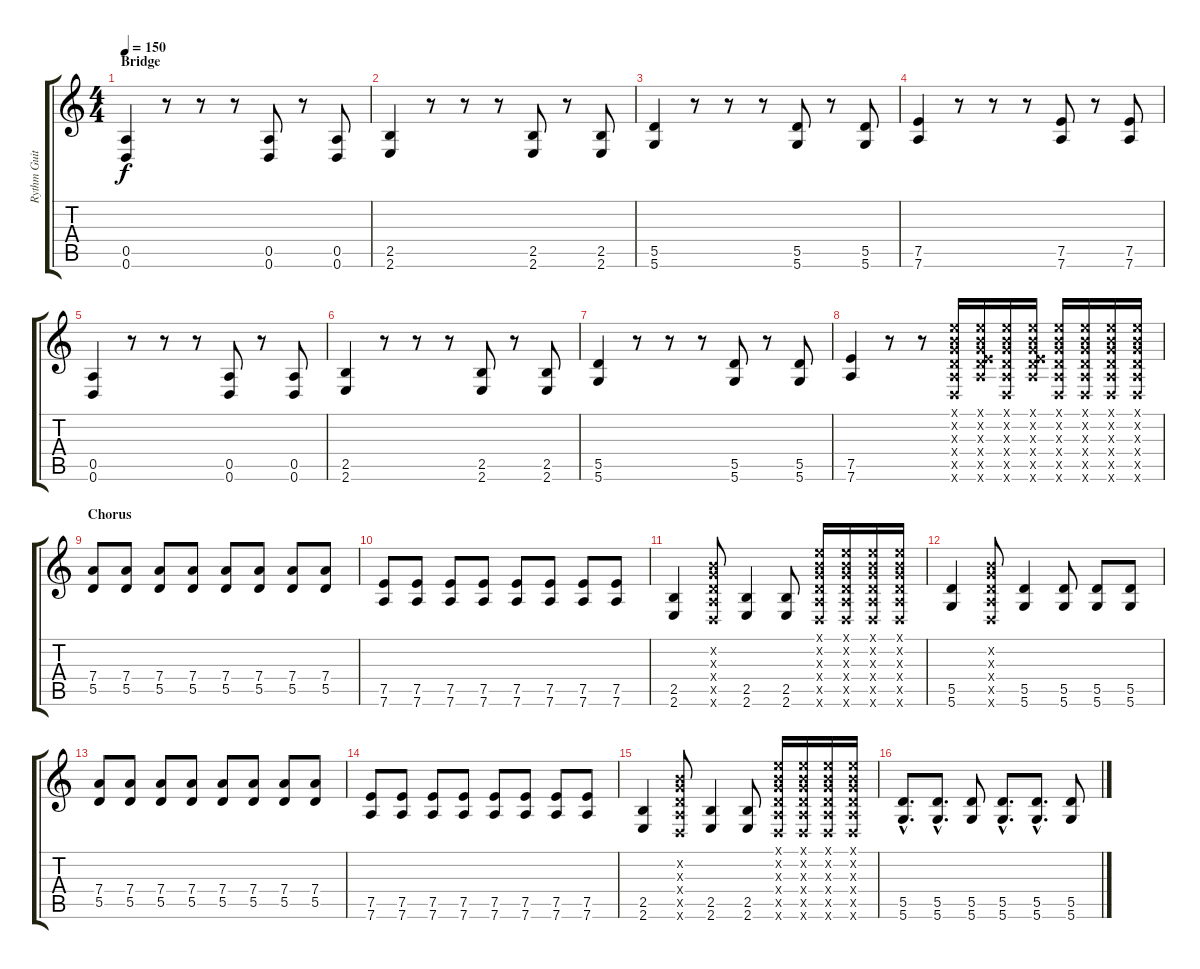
\track ("Rythm Guitar" "Rythm Guit") {instrument distortionguitar}
\staff {score tabs}
\tuning (E4 B3 G3 D3 A2 D2) {hide}
\ts (4 4)
\section ("" "Bridge")
\tempo 150
\clef g2
\ks c
(0.5 0.6).4{dy f} r.8 r.8 r.8 (0.5 0.6).8 r.8 (0.5 0.6).8 |
(2.5 2.6).4 r.8 r.8 r.8 (2.5 2.6).8 r.8 (2.5 2.6).8 |
(5.5 5.6).4 r.8 r.8 r.8 (5.5 5.6).8 r.8 (5.5 5.6).8 |
(7.5 7.6).4 r.8 r.8 r.8 (7.5 7.6).8 r.8 (7.5 7.6).8 |
(0.5 0.6).4 r.8 r.8 r.8 (0.5 0.6).8 r.8 (0.5 0.6).8 |
(2.5 2.6).4 r.8 r.8 r.8 (2.5 2.6).8 r.8 (2.5 2.6).8 |
(5.5 5.6).4 r.8 r.8 r.8 (5.5 5.6).8 r.8 (5.5 5.6).8 |
(7.5 7.6).4 r.8 r.8 (0.1{x} 0.2{x} 0.3{x} 0.4{x} 0.5{x} 0.6{x}).16 (0.1{x} 0.2{x} 0.3{x} 0.4{x} 7.5{x} 7.6{x}).16 (0.1{x} 0.2{x} 0.3{x} 0.4{x} 0.5{x} 0.6{x}).16 (0.1{x} 0.2{x} 0.3{x} 0.4{x} 7.5{x} 7.6{x}).16 (0.1{x} 0.2{x} 0.3{x} 0.4{x} 0.5{x} 0.6{x}).16 (0.1{x} 0.2{x} 0.3{x} 0.4{x} 0.5{x} 0.6{x}).16 (0.1{x} 0.2{x} 0.3{x} 0.4{x} 0.5{x} 0.6{x}).16 (0.1{x} 0.2{x} 0.3{x} 0.4{x} 0.5{x} 0.6{x}).16 |
\section ("" "Chorus")
(7.4 5.5).8 (7.4 5.5).8 (7.4 5.5).8 (7.4 5.5).8 (7.4 5.5).8 (7.4 5.5).8 (7.4 5.5).8 (7.4 5.5).8 |
(7.5 7.6).8 (7.5 7.6).8 (7.5 7.6).8 (7.5 7.6).8 (7.5 7.6).8 (7.5 7.6).8 (7.5 7.6).8 (7.5 7.6).8 |
(2.5 2.6).4 (0.2{x} 0.3{x} 0.4{x} 0.5{x} 0.6{x}).8 (2.5 2.6).4 (2.5 2.6).8 (0.1{x} 0.2{x} 0.3{x} 0.4{x} 0.5{x} 0.6{x}).16 (0.1{x} 0.2{x} 0.3{x} 0.4{x} 0.5{x} 0.6{x}).16 (0.1{x} 0.2{x} 0.3{x} 0.4{x} 0.5{x} 0.6{x}).16 (0.1{x} 0.2{x} 0.3{x} 0.4{x} 0.5{x} 0.6{x}).16 |
(5.5 5.6).4 (0.2{x} 0.3{x} 0.4{x} 0.5{x} 0.6{x}).8 (5.5 5.6).4 (5.5 5.6).8 (5.5 5.6).8 (5.5 5.6).8 |
(7.4 5.5).8 (7.4 5.5).8 (7.4 5.5).8 (7.4 5.5).8 (7.4 5.5).8 (7.4 5.5).8 (7.4 5.5).8 (7.4 5.5).8 |
(7.5 7.6).8 (7.5 7.6).8 (7.5 7.6).8 (7.5 7.6).8 (7.5 7.6).8 (7.5 7.6).8 (7.5 7.6).8 (7.5 7.6).8 |
(2.5 2.6).4 (0.2{x} 0.3{x} 0.4{x} 0.5{x} 0.6{x}).8 (2.5 2.6).4 (2.5 2.6).8 (0.1{x} 0.2{x} 0.3{x} 0.4{x} 0.5{x} 0.6{x}).16 (0.1{x} 0.2{x} 0.3{x} 0.4{x} 0.5{x} 0.6{x}).16 (0.1{x} 0.2{x} 0.3{x} 0.4{x} 0.5{x} 0.6{x}).16 (0.1{x} 0.2{x} 0.3{x} 0.4{x} 0.5{x} 0.6{x}).16 |
(5.5{hac} 5.6{hac}).8{d} (5.5{hac} 5.6{hac}).8{d} (5.5 5.6).8 (5.5{hac} 5.6{hac}).8{d} (5.5{hac} 5.6{hac}).8{d} (5.5 5.6).8
